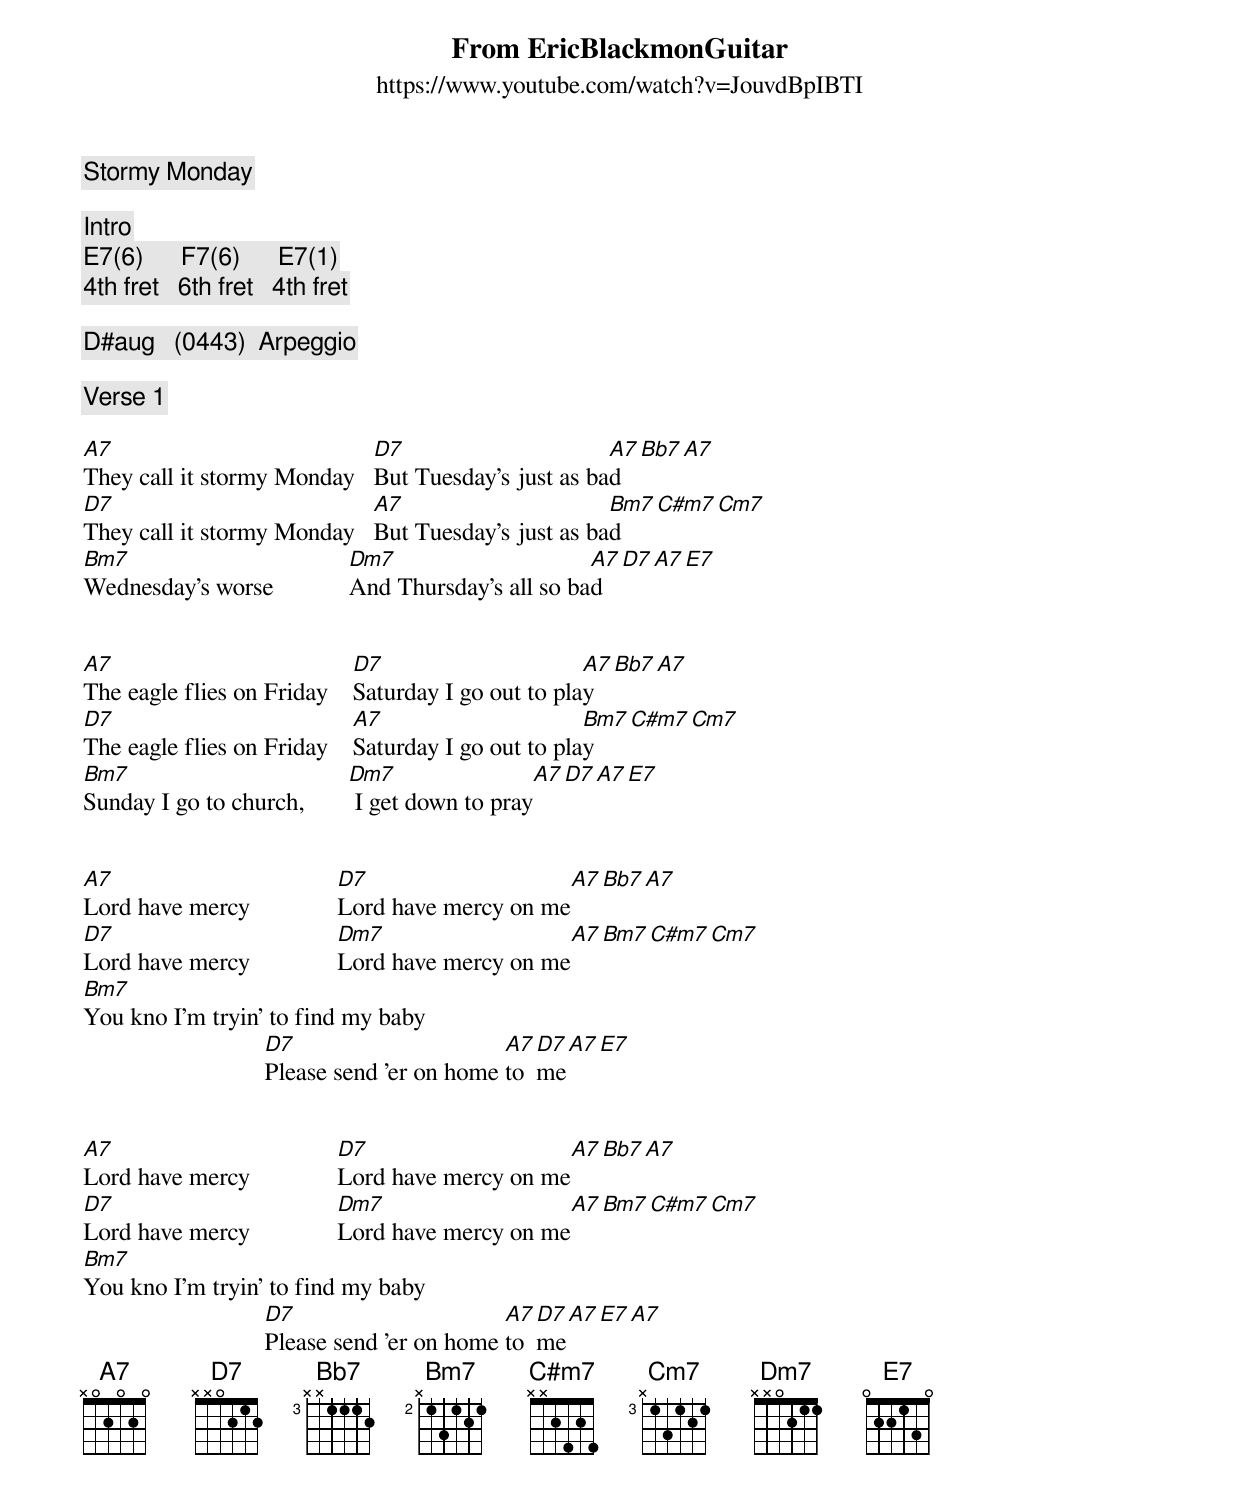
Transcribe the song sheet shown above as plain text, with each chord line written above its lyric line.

From EricBlackmonGuitar
https://www.youtube.com/watch?v=JouvdBpIBTI

A7     0100
A#7    1211
D7     2223
D#     3334
E7     4445
F7     5556

Bm7    2222
C#m7   4444
Cm7    3333

D#aug  0332

Stormy Monday

Intro
E7(6)      F7(6)      E7(1)
4th fret   6th fret   4th fret

D#aug   (0443)  Arpeggio

Verse 1

A7                           D7                      A7   Bb7   A7
They call it stormy Monday   But Tuesday's just as bad
D7                           A7                      Bm7  C#m7  Cm7
They call it stormy Monday   But Tuesday's just as bad
Bm7                          Dm7                     A7 D7 A7 E7
Wednesday's worse            And Thursday's all so bad


A7                           D7                      A7   Bb7   A7
The eagle flies on Friday    Saturday I go out to play
D7                           A7                      Bm7  C#m7  Cm7
The eagle flies on Friday    Saturday I go out to play
Bm7                          Dm7                     A7 D7 A7 E7
Sunday I go to church,        I get down to pray


A7                           D7                      A7 Bb7 A7
Lord have mercy              Lord have mercy on me
D7                           Dm7                     A7 Bm7 C#m7 Cm7
Lord have mercy              Lord have mercy on me
Bm7
You kno I'm tryin' to find my baby
                             D7                      A7 D7 A7 E7
                             Please send 'er on home to me


A7                           D7                      A7 Bb7 A7
Lord have mercy              Lord have mercy on me
D7                           Dm7                     A7 Bm7 C#m7 Cm7
Lord have mercy              Lord have mercy on me
Bm7
You kno I'm tryin' to find my baby
                             D7                      A7 D7 A7 E7 A7
                             Please send 'er on home to me
